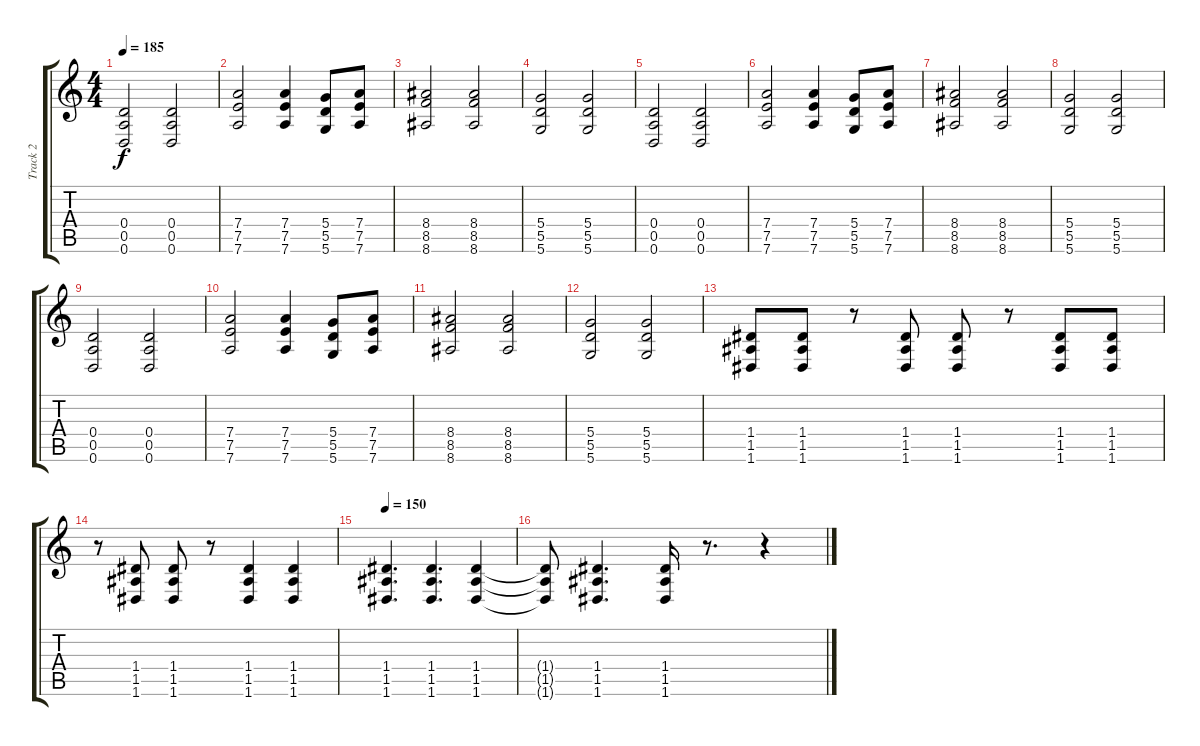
\track ("Track 2" "Track 2") {instrument overdrivenguitar}
\staff {score tabs}
\tuning (E4 B3 G3 D3 A2 D2) {hide}
\ts (4 4)
\tempo 185
\clef g2
\ks c
(0.4 0.5 0.6).2{dy f} (0.4 0.5 0.6).2 |
(7.4 7.5 7.6).2 (7.4 7.5 7.6).4 (5.4 5.5 5.6).8 (7.4 7.5 7.6).8 |
(8.4 8.5 8.6).2 (8.4 8.5 8.6).2 |
(5.4 5.5 5.6).2 (5.4 5.5 5.6).2 |
(0.4 0.5 0.6).2 (0.4 0.5 0.6).2 |
(7.4 7.5 7.6).2 (7.4 7.5 7.6).4 (5.4 5.5 5.6).8 (7.4 7.5 7.6).8 |
(8.4 8.5 8.6).2 (8.4 8.5 8.6).2 |
(5.4 5.5 5.6).2 (5.4 5.5 5.6).2 |
(0.4 0.5 0.6).2 (0.4 0.5 0.6).2 |
(7.4 7.5 7.6).2 (7.4 7.5 7.6).4 (5.4 5.5 5.6).8 (7.4 7.5 7.6).8 |
(8.4 8.5 8.6).2 (8.4 8.5 8.6).2 |
(5.4 5.5 5.6).2 (5.4 5.5 5.6).2 |
(1.4 1.5 1.6).8 (1.4 1.5 1.6).8 r.8 (1.4 1.5 1.6).8 (1.4 1.5 1.6).8 r.8 (1.4 1.5 1.6).8 (1.4 1.5 1.6).8 |
r.8 (1.4 1.5 1.6).8 (1.4 1.5 1.6).8 r.8 (1.4 1.5 1.6).4 (1.4 1.5 1.6).4 |
\tempo 150
(1.4 1.5 1.6).4{d} (1.4 1.5 1.6).4{d} (1.4 1.5 1.6).4 |
(1.4{t} 1.5{t} 1.6{t}).8 (1.4 1.5 1.6).4{d} (1.4 1.5 1.6).16 r.8{d} r.4
